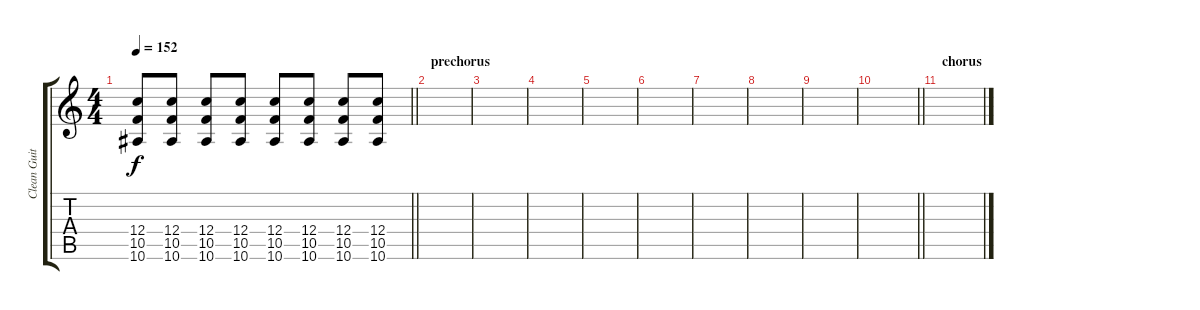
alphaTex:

\track ("Clean Guitar 2" "Clean Guit") {instrument electricguitarjazz}
\staff {score tabs}
\tuning (D4 A3 F3 C3 G2 C2) {hide}
\ts (4 4)
\tempo 152
\clef g2
\barLineRight lightlight
\ks c
(12.4 10.5 10.6).8{dy f} (12.4 10.5 10.6).8 (12.4 10.5 10.6).8 (12.4 10.5 10.6).8 (12.4 10.5 10.6).8 (12.4 10.5 10.6).8 (12.4 10.5 10.6).8 (12.4 10.5 10.6).8 |
\section ("" "prechorus")
|
|
|
|
|
|
|
|
\barLineRight lightlight
|
\section ("" "chorus")
